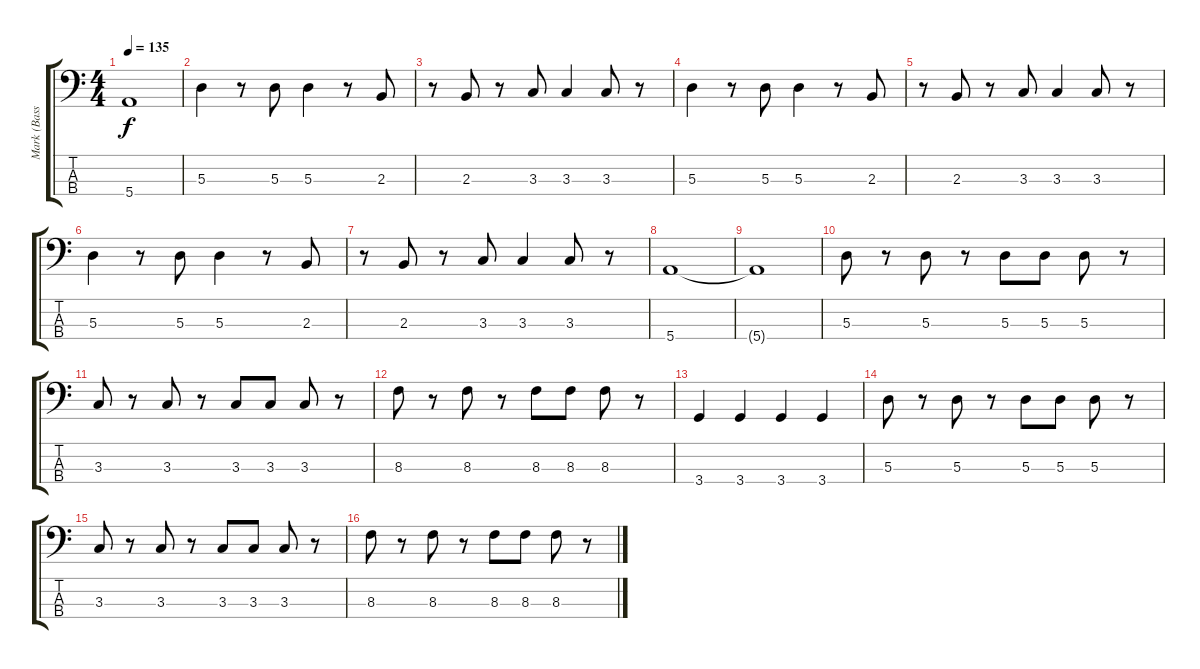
\track ("Mark (Bass)" "Mark (Bass") {instrument electricbassfinger}
\staff {score tabs}
\tuning (G2 D2 A1 E1) {hide}
\ts (4 4)
\tempo 135
\clef f4
\ks c
5.4{t}.1{dy f} |
5.3.4 r.8 5.3.8 5.3.4 r.8 2.3.8 |
r.8 2.3.8 r.8 3.3.8 3.3.4 3.3.8 r.8 |
5.3.4 r.8 5.3.8 5.3.4 r.8 2.3.8 |
r.8 2.3.8 r.8 3.3.8 3.3.4 3.3.8 r.8 |
5.3.4 r.8 5.3.8 5.3.4 r.8 2.3.8 |
r.8 2.3.8 r.8 3.3.8 3.3.4 3.3.8 r.8 |
5.4.1 |
5.4{t}.1 |
5.3.8 r.8 5.3.8 r.8 5.3.8 5.3.8 5.3.8 r.8 |
3.3.8 r.8 3.3.8 r.8 3.3.8 3.3.8 3.3.8 r.8 |
8.3.8 r.8 8.3.8 r.8 8.3.8 8.3.8 8.3.8 r.8 |
3.4.4 3.4.4 3.4.4 3.4.4 |
5.3.8 r.8 5.3.8 r.8 5.3.8 5.3.8 5.3.8 r.8 |
3.3.8 r.8 3.3.8 r.8 3.3.8 3.3.8 3.3.8 r.8 |
8.3.8 r.8 8.3.8 r.8 8.3.8 8.3.8 8.3.8 r.8
